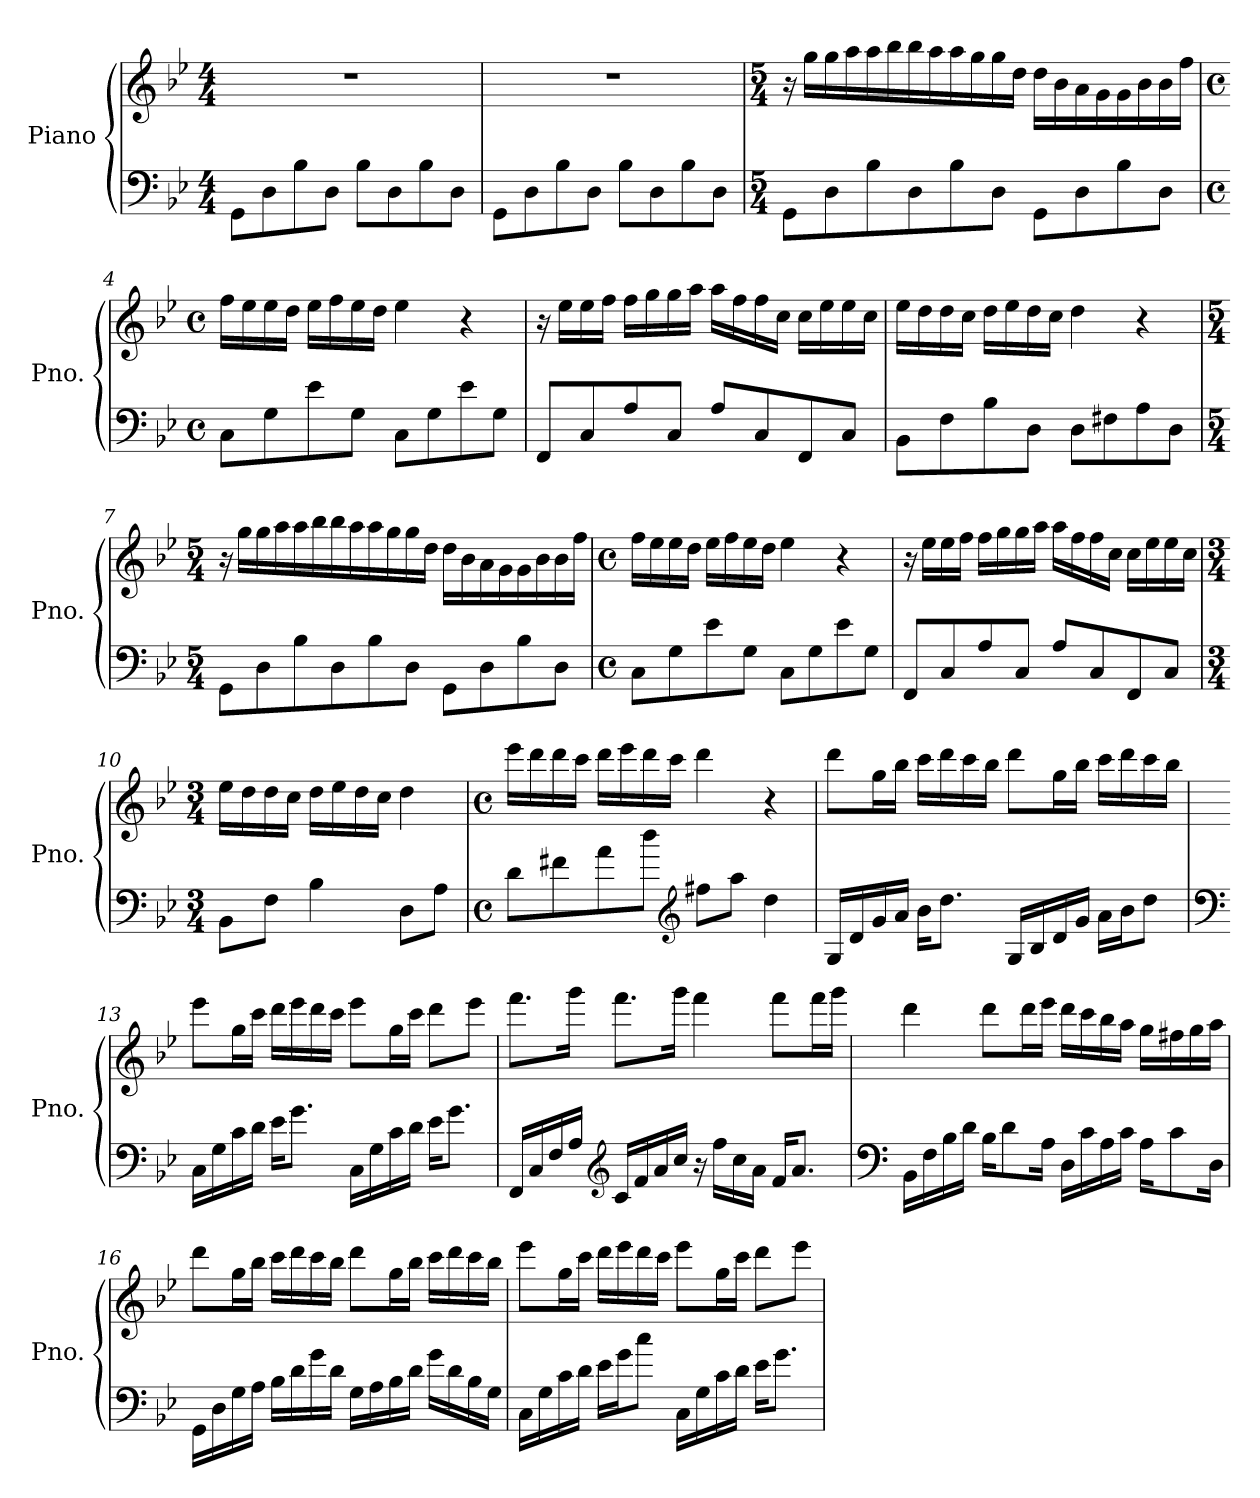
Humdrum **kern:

**kern	**kern
*part1	*part1
*staff2	*staff1
*I"Piano	*
*I'Pno.	*
*clefF4	*clefG2
*k[b-e-]	*k[b-e-]
*M4/4	*M4/4
*MM80	*MM80
=1	=1
8GG\L	1r
8D\	.
8B-\	.
8D\J	.
8B-\L	.
8D\	.
8B-\	.
8D\J	.
=2	=2
8GG\L	1r
8D\	.
8B-\	.
8D\J	.
8B-\L	.
8D\	.
8B-\	.
8D\J	.
=3	=3
*M5/4	*M5/4
8GG\L	16r
.	16gg\LL
8D\	16gg\
.	16aa\
8B-\	16aa\
.	16bb-\
8D\	16bb-\
.	16aa\
8B-\	16aa\
.	16gg\
8D\J	16gg\
.	16dd\JJ
8GG\L	16dd\LL
.	16b-\
8D\	16a\
.	16g\
8B-\	16g\
.	16b-\
8D\J	16b-\
.	16ff\JJ
!!LO:LB:g=z
=4	=4
*M4/4	*M4/4
*met(c)	*met(c)
8C\L	16ff\LL
.	16ee-\
8G\	16ee-\
.	16dd\JJ
8e-\	16ee-\LL
.	16ff\
8G\J	16ee-\
.	16dd\JJ
8C\L	4ee-\
8G\	.
8e-\	4r
8G\J	.
=5	=5
8FF/L	16r
.	16ee-\LL
8C/	16ee-\
.	16ff\JJ
8A/	16ff\LL
.	16gg\
8C/J	16gg\
.	16aa\JJ
8A/L	16aa\LL
.	16ff\
8C/	16ff\
.	16cc\JJ
8FF/	16cc\LL
.	16ee-\
8C/J	16ee-\
.	16cc\JJ
=6	=6
8BB-\L	16ee-\LL
.	16dd\
8F\	16dd\
.	16cc\JJ
8B-\	16dd\LL
.	16ee-\
8D\J	16dd\
.	16cc\JJ
8D\L	4dd\
8F#X\	.
8A\	4r
8D\J	.
!!LO:LB:g=z
=7	=7
*M5/4	*M5/4
8GG\L	16r
.	16gg\LL
8D\	16gg\
.	16aa\
8B-\	16aa\
.	16bb-\
8D\	16bb-\
.	16aa\
8B-\	16aa\
.	16gg\
8D\J	16gg\
.	16dd\JJ
8GG\L	16dd\LL
.	16b-\
8D\	16a\
.	16g\
8B-\	16g\
.	16b-\
8D\J	16b-\
.	16ff\JJ
=8	=8
*M4/4	*M4/4
*met(c)	*met(c)
8C\L	16ff\LL
.	16ee-\
8G\	16ee-\
.	16dd\JJ
8e-\	16ee-\LL
.	16ff\
8G\J	16ee-\
.	16dd\JJ
8C\L	4ee-\
8G\	.
8e-\	4r
8G\J	.
!!LO:LB:g=z
=9	=9
8FF/L	16r
.	16ee-\LL
8C/	16ee-\
.	16ff\JJ
8A/	16ff\LL
.	16gg\
8C/J	16gg\
.	16aa\JJ
8A/L	16aa\LL
.	16ff\
8C/	16ff\
.	16cc\JJ
8FF/	16cc\LL
.	16ee-\
8C/J	16ee-\
.	16cc\JJ
=10	=10
*M3/4	*M3/4
8BB-\L	16ee-\LL
.	16dd\
8F\J	16dd\
.	16cc\JJ
4B-\	16dd\LL
.	16ee-\
.	16dd\
.	16cc\JJ
8D\L	4dd\
8A\J	.
=11	=11
*M4/4	*M4/4
*met(c)	*met(c)
8d\L	16eee-\LL
.	16ddd\
8f#X\	16ddd\
.	16ccc\JJ
8a\	16ddd\LL
.	16eee-\
8dd\J	16ddd\
.	16ccc\JJ
*clefG2	*
8ff#X\L	4ddd\
8aa\J	.
4dd\	4r
!!LO:LB:g=z
=12	=12
16G/LL	8ddd\L
16d/	.
16g/	16gg\L
16a/JJ	16bb-\JJ
16b-\KL	16ccc\LL
8.dd\J	16ddd\
.	16ccc\
.	16bb-\JJ
16G/LL	8ddd\L
16B-/	.
16d/	16gg\L
16g/JJ	16bb-\JJ
16a\LL	16ccc\LL
16b-\J	16ddd\
8dd\J	16ccc\
.	16bb-\JJ
=13	=13
*clefF4	*
16C\LL	8eee-\L
16G\	.
16c\	16gg\L
16d\JJ	16ccc\JJ
16e-\KL	16ddd\LL
8.g\J	16eee-\
.	16ddd\
.	16ccc\JJ
16C\LL	8eee-\L
16G\	.
16c\	16gg\L
16d\JJ	16ccc\JJ
16e-\KL	8ddd\L
8.g\J	.
.	8eee-\J
!!LO:PB:g=z
=14	=14
16FF/LL	8.fff\L
16C/	.
16F/	.
16A/JJ	16ggg\Jk
*clefG2	*
16c/LL	8.fff\L
16f/	.
16a/	.
16cc/JJ	16ggg\Jk
16r	4fff\
16ff\LL	.
16cc\	.
16a\JJ	.
16f/KL	8fff\L
8.a/J	.
.	16fff\L
.	16ggg\JJ
=15	=15
*clefF4	*
16BB-\LL	4ddd\
16F\	.
16B-\	.
16d\JJ	.
16B-\KL	8ddd\L
8d\	.
.	16ddd\L
16A\Jk	16eee-\JJ
16D\LL	16ddd\LL
16c\	16ccc\
16A\	16bb-\
16c\JJ	16aa\JJ
16A\KL	16gg\LL
8c\	16ff#X\
.	16gg\
16D\Jk	16aa\JJ
!!LO:LB:g=z
=16	=16
16GG\LL	8ddd\L
16D\	.
16G\	16gg\L
16A\JJ	16bb-\JJ
16B-\LL	16ccc\LL
16d\	16ddd\
16g\	16ccc\
16d\JJ	16bb-\JJ
16G\LL	8ddd\L
16A\	.
16B-\	16gg\L
16d\JJ	16bb-\JJ
16g\LL	16ccc\LL
16d\	16ddd\
16B-\	16ccc\
16G\JJ	16bb-\JJ
=17	=17
16C\LL	8eee-\L
16G\	.
16c\	16gg\L
16d\JJ	16ccc\JJ
16e-\LL	16ddd\LL
16g\J	16eee-\
8cc\J	16ddd\
.	16ccc\JJ
16C\LL	8eee-\L
16G\	.
16c\	16gg\L
16d\JJ	16ccc\JJ
16e-\KL	8ddd\L
8.g\J	.
.	8eee-\J
=	=
*-	*-
